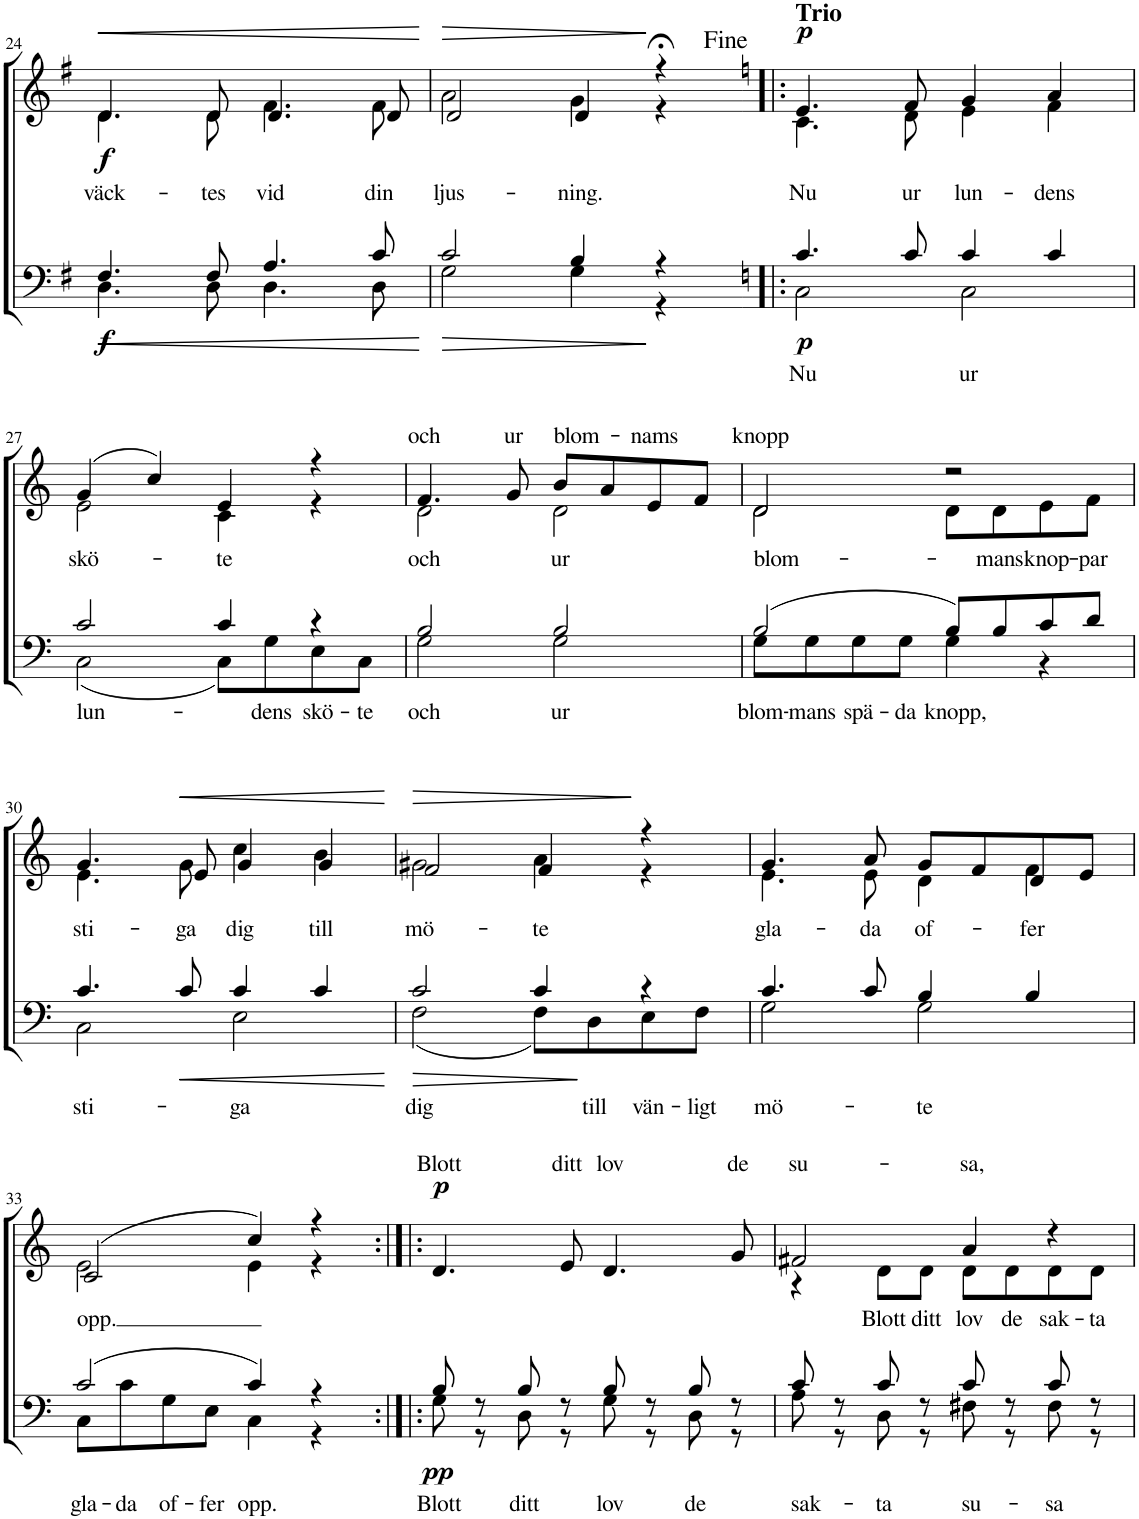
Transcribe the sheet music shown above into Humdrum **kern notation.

**kern	**text	**dynam	**kern	**text	**dynam
*part2	*part2	*part2	*part1	*part1	*part1
*staff2	*staff2	*staff2	*staff1	*staff1	*staff1
*I"T B	*	*	*I"S A	*	*
!!LO:PB:g=z
*clefF4	*	*	*clefG2	*	*
*k[f#]	*	*	*k[f#]	*	*
*M4/4	*	*	*M4/4	*	*
*met(c)	*	*	*met(c)	*	*
=24	=24	=24	=24	=24	=24
!	!	!LO:HP:b	!	!LO:LY:b	!LO:HP:b
*^	*	*	*^	*	*
!	!	!	!LO:DY:n=1:b	!	!	!	!LO:DY:n=1:b
4.F#/	4.D\	.	< f	4.d\	4.d/	väck-	< f
!	!	!	!	!	!	!LO:LY:b	!
8F#/	8D\	.	.	8d\	8d/	-tes	.
!	!	!	!	!	!	!LO:LY:b	!
4.A/	4.D\	.	.	4.f#\	4.d/	vid	.
!	!	!	!	!	!	!LO:LY:b	!
8c/	8D\	.	.	8f#\	8d/	din	.
*v	*v	*	*	*	*	*	*
*	*	*	*v	*v	*	*
.	.	[	.	.	[
=25	=25	=25	=25	=25	=25
!	!	!LO:HP:b	!	!LO:LY:b	!LO:HP:b
*^	*	*	*^	*	*
2c/	2G\	.	>	2a\	2d/	ljus-	>
!	!	!	!	!	!	!LO:LY:b	!
4B/	4G\	.	.	4g\	4d/	-ning.	.
4r	4r	.	]	4r;<	4r	.	]
=26!|:	=26!|:	=26!|:	=26!|:	=26!|:	=26!|:	=26!|:	=26!|:
*k[]	*	*	*	*k[]	*	*	*
!	!	!	!	!LO:TX:a:B:t=Trio	!	!	!
!	!	!LO:LY:b	!LO:DY:b	!	!	!LO:LY:b	!LO:DY:a
4.c/	2C\	Nu	p	4.e/	4.c\	Nu	p
!	!	!	!	!	!	!LO:LY:b	!
8c/	.	.	.	8f/	8d\	ur	.
!	!	!LO:LY:b	!	!	!	!LO:LY:b	!
4c/	2C\	ur	.	4g/	4e\	lun-	.
!	!	!	!	!	!	!LO:LY:b	!
4c/	.	.	.	4a/	4f\	-dens	.
!!LO:LB:g=z	!!
=27	=27	=27	=27	=27	=27	=27	=27
!	!	!LO:LY:b	!	!	!	!LO:LY:b	!
2c/	(2C\	lun-	.	(4g/	2e\	skö-	.
.	.	.	.	4cc/)	.	.	.
!	!	!	!	!	!	!LO:LY:b	!
4c/	8C\L)	.	.	4e/	4c\	-te	.
!	!	!LO:LY:b	!	!	!	!	!
.	8G\	-dens	.	.	.	.	.
!	!	!LO:LY:b	!	!	!	!	!
4r	8E\	skö-	.	4r	4r	.	.
!	!	!LO:LY:b	!	!	!	!	!
.	8C\J	-te	.	.	.	.	.
=28	=28	=28	=28	=28	=28	=28	=28
!	!	!LO:LY:b	!	!	!	!LO:LY:a	!
!	!	!	!	!	!	!LO:LY:b	!
2B/	2G\	och	.	4.f/	2d\	och	.
!	!	!	!	!	!	!LO:LY:a	!
.	.	.	.	8g/	.	ur	.
!	!	!LO:LY:b	!	!	!	!LO:LY:a	!
!	!	!	!	!	!	!LO:LY:b	!
2B/	2G\	ur	.	8b/L	2d\	ur	.
.	.	.	.	8a/	.	.	.
!	!	!	!	!	!	!LO:LY:a	!
.	.	.	.	8e/	.	-nams	.
.	.	.	.	8f/J	.	.	.
=29	=29	=29	=29	=29	=29	=29	=29
!	!	!LO:LY:b	!	!	!	!LO:LY:a	!
!	!	!	!	!	!	!LO:LY:b	!
(2B/	8G\L	blom-	.	2d/	2d\	blom-	.
!	!	!LO:LY:b	!	!	!	!	!
.	8G\	-mans	.	.	.	.	.
!	!	!LO:LY:b	!	!	!	!	!
.	8G\	spä-	.	.	.	.	.
!	!	!LO:LY:b	!	!	!	!	!
.	8G\J	-da	.	.	.	.	.
!	!	!LO:LY:b	!	!	!	!	!
8B/L)	4G\	knopp,	.	2r	8d\L	.	.
!	!	!	!	!	!	!LO:LY:b	!
8B/	.	.	.	.	8d\	-mans	.
!	!	!	!	!	!	!LO:LY:b	!
8c/	4r	.	.	.	8e\	knop-	.
!	!	!	!	!	!	!LO:LY:b	!
8d/J	.	.	.	.	8f\J	-par	.
!!LO:LB:g=z	!!
=30	=30	=30	=30	=30	=30	=30	=30
!	!	!LO:LY:b	!	!	!	!LO:LY:b	!
4.c/	2C\	sti-	.	4.g/	4.e\	sti-	.
!	!	!	!LO:HP:b	!	!	!LO:LY:b	!LO:HP:b
8c/	.	.	<	8g\	8e/	-ga	<
!	!	!LO:LY:b	!	!	!	!LO:LY:b	!
4c/	2E\	-ga	.	4cc\	4g/	dig	.
!	!	!	!	!	!	!LO:LY:b	!
4c/	.	.	.	4b\	4g/	till	.
*v	*v	*	*	*	*	*	*
*	*	*	*v	*v	*	*
.	.	[	.	.	[
=31	=31	=31	=31	=31	=31
!	!LO:LY:b	!LO:HP:b	!	!LO:LY:b	!LO:HP:b
*^	*	*	*^	*	*
2c/	(2F\	dig	>	2g#X\	2f/	mö-	>
!	!	!	!	!	!	!LO:LY:b	!
4c/	8F\L)	.	.	4a\	4f/	-te	.
!	!	!LO:LY:b	!	!	!	!	!
.	8D\	till	]	.	.	.	.
!	!	!LO:LY:b	!	!	!	!	!
4r	8E\	vän-	.	4r	4r	.	]
!	!	!LO:LY:b	!	!	!	!	!
.	8F\J	-ligt	.	.	.	.	.
=32	=32	=32	=32	=32	=32	=32	=32
!	!	!LO:LY:b	!	!	!	!LO:LY:b	!
4.c/	2G\	mö-	.	4.g/	4.e\	gla-	.
!	!	!	!	!	!	!LO:LY:b	!
8c/	.	.	.	8a/	8e\	-da	.
!	!	!LO:LY:b	!	!	!	!LO:LY:b	!
4B/	2G\	-te	.	8g/L	4d\	of-	.
.	.	.	.	8f/	.	.	.
!	!	!	!	!	!	!LO:LY:b	!
4B/	.	.	.	8d/	4f\	-fer	.
.	.	.	.	8e/J	.	.	.
!!LO:LB:g=z	!!
=33	=33	=33	=33	=33	=33	=33	=33
!	!	!LO:LY:b	!	!	!	!LO:LY:b	!
(2c/	8C\L	gla-	.	(2c/	2e\	opp.	.
!	!	!LO:LY:b	!	!	!	!	!
.	8c\	-da	.	.	.	.	.
!	!	!LO:LY:b	!	!	!	!	!
.	8G\	of-	.	.	.	.	.
!	!	!LO:LY:b	!	!	!	!	!
.	8E\J	-fer	.	.	.	.	.
!	!	!LO:LY:b	!	!	!	!	!
4c/)	4C\	opp.	.	4cc/)	4e\	.	.
4r	4r	.	.	4r	4r	.	.
=34:|!|:	=34:|!|:	=34:|!|:	=34:|!|:	=34:|!|:	=34:|!|:	=34:|!|:	=34:|!|:
!	!	!LO:LY:b	!LO:DY:b	!	!	!LO:LY:a	!LO:DY:a
*	*	*	*	*v	*v	*	*
8B/	8G\	Blott	pp	4.d/	Blott	p
8r	8r	.	.	.	.	.
!	!	!LO:LY:b	!	!	!	!
8B/	8D\	ditt	.	.	.	.
!	!	!	!	!	!LO:LY:a	!
8r	8r	.	.	8e/	ditt	.
!	!	!LO:LY:b	!	!	!LO:LY:a	!
8B/	8G\	lov	.	4.d/	lov	.
8r	8r	.	.	.	.	.
!	!	!LO:LY:b	!	!	!	!
8B/	8D\	de	.	.	.	.
!	!	!	!	!	!LO:LY:a	!
8r	8r	.	.	8g/	de	.
=35	=35	=35	=35	=35	=35	=35
!	!	!LO:LY:b	!	!	!LO:LY:a	!
*	*	*	*	*^	*	*
8c/	8A\	sak-	.	2f#X/	4r	su-	.
8r	8r	.	.	.	.	.	.
!	!	!LO:LY:b	!	!	!	!LO:LY:b	!
8c/	8D\	-ta	.	.	8d\L	Blott	.
!	!	!	!	!	!	!LO:LY:b	!
8r	8r	.	.	.	8d\J	ditt	.
!	!	!LO:LY:b	!	!	!	!LO:LY:a	!
!	!	!	!	!	!	!LO:LY:b	!
8c/	8F#X\	su-	.	4a/	8d\L	lov	.
!	!	!	!	!	!	!LO:LY:b	!
8r	8r	.	.	.	8d\	de	.
!	!	!LO:LY:b	!	!	!	!LO:LY:b	!
8c/	8F#\	-sa	.	4r	8d\	sak-	.
!	!	!	!	!	!	!LO:LY:b	!
8r	8r	.	.	.	8d\J	-ta	.
*v	*v	*	*	*	*	*	*
*	*	*	*v	*v	*	*
=	=	=	=	=	=
*-	*-	*-	*-	*-	*-
